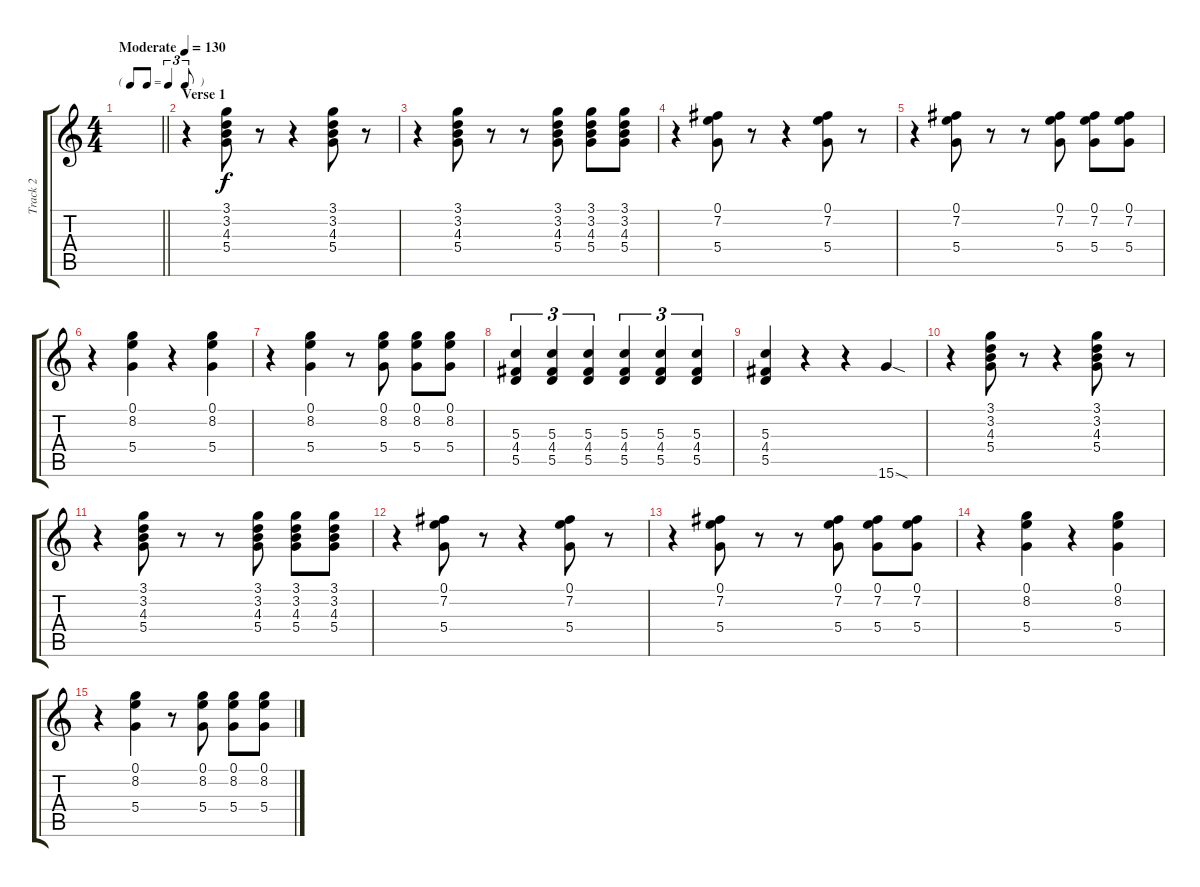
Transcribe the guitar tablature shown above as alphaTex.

\track ("Track 2" "Track 2") {instrument distortionguitar}
\staff {score tabs}
\tuning (E4 B3 G3 D3 A2 E2) {hide}
\ts (4 4)
\tf triplet8th
\tempo (130 "Moderate")
\clef g2
\barLineRight lightlight
\ks c
|
\section ("" "Verse 1")
r.4 (3.1 3.2 4.3 5.4).8 r.8 r.4 (3.1 3.2 4.3 5.4).8 r.8 |
r.4 (3.1 3.2 4.3 5.4).8 r.8 r.8 (3.1 3.2 4.3 5.4).8 (3.1 3.2 4.3 5.4).8 (3.1 3.2 4.3 5.4).8 |
r.4 (0.1 7.2 5.4).8 r.8 r.4 (0.1 7.2 5.4).8 r.8 |
r.4 (0.1 7.2 5.4).8 r.8 r.8 (0.1 7.2 5.4).8 (0.1 7.2 5.4).8 (0.1 7.2 5.4).8 |
r.4 (0.1 8.2 5.4).4 r.4 (0.1 8.2 5.4).4 |
r.4 (0.1 8.2 5.4).4 r.8 (0.1 8.2 5.4).8 (0.1 8.2 5.4).8 (0.1 8.2 5.4).8 |
(5.3 4.4 5.5).4{tu (3 2)} (5.3 4.4 5.5).4{tu (3 2)} (5.3 4.4 5.5).4{tu (3 2)} (5.3 4.4 5.5).4{tu (3 2)} (5.3 4.4 5.5).4{tu (3 2)} (5.3 4.4 5.5).4{tu (3 2)} |
(5.3 4.4 5.5).4 r.4 r.4 15.6{sod}.4 |
r.4 (3.1 3.2 4.3 5.4).8 r.8 r.4 (3.1 3.2 4.3 5.4).8 r.8 |
r.4 (3.1 3.2 4.3 5.4).8 r.8 r.8 (3.1 3.2 4.3 5.4).8 (3.1 3.2 4.3 5.4).8 (3.1 3.2 4.3 5.4).8 |
r.4 (0.1 7.2 5.4).8 r.8 r.4 (0.1 7.2 5.4).8 r.8 |
r.4 (0.1 7.2 5.4).8 r.8 r.8 (0.1 7.2 5.4).8 (0.1 7.2 5.4).8 (0.1 7.2 5.4).8 |
r.4 (0.1 8.2 5.4).4 r.4 (0.1 8.2 5.4).4 |
r.4 (0.1 8.2 5.4).4 r.8 (0.1 8.2 5.4).8 (0.1 8.2 5.4).8 (0.1 8.2 5.4).8
